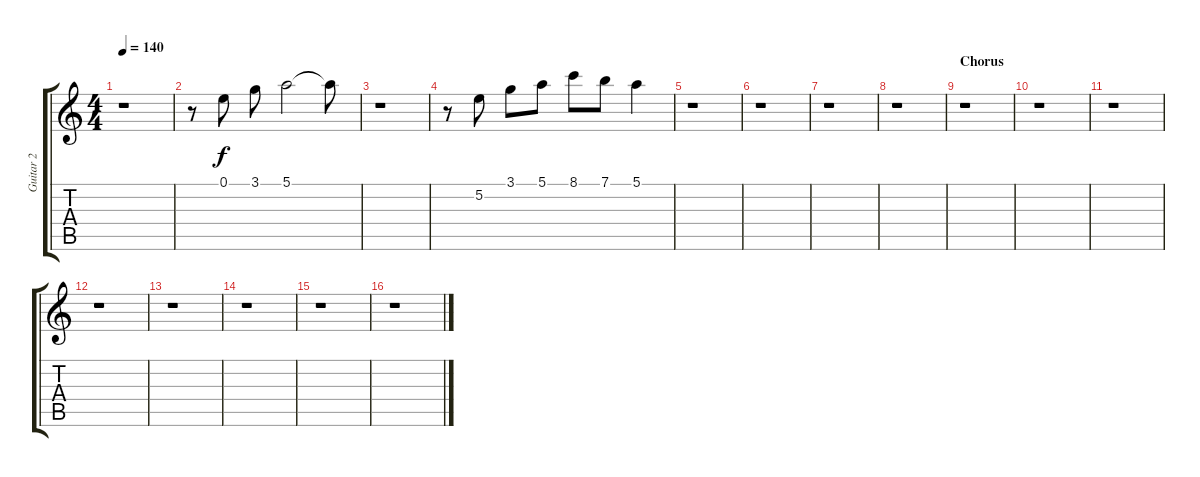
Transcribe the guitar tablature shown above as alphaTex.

\track ("Guitar 2" "Guitar 2") {instrument electricguitarjazz}
\staff {score tabs}
\tuning (E4 B3 G3 D3 A2 E2) {hide}
\ts (4 4)
\tempo 140
\clef g2
\ks c
r.1{dy f} |
r.8 0.1.8 3.1.8 5.1.2 5.1{t}.8 |
r.1 |
r.8 5.2.8 3.1.8 5.1.8 8.1.8 7.1.8 5.1.4 |
r.1 |
r.1 |
r.1 |
r.1 |
\section ("" "Chorus")
r.1 |
r.1 |
r.1 |
r.1 |
r.1 |
r.1 |
r.1 |
r.1
